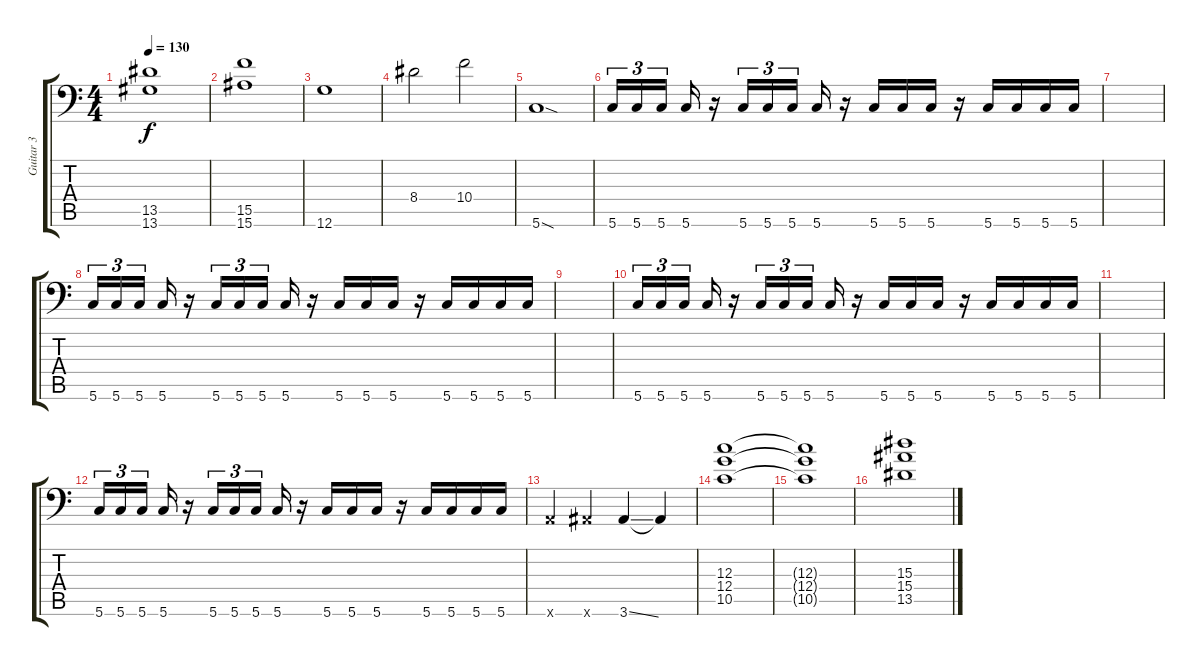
\track ("Guitar 3" "Guitar 3") {instrument distortionguitar}
\staff {score tabs}
\tuning (A3 E3 C3 G2 D2 G1) {hide}
\ts (4 4)
\tempo 130
\clef f4
\ks c
(13.5 13.6).1{dy f} |
(15.5 15.6).1 |
12.6.1 |
8.4.2 10.4.2 |
5.6{sod}.1 |
5.6.16{tu (3 2)} 5.6.16{tu (3 2)} 5.6.16{tu (3 2) beam splitsecondary} 5.6.16 r.16 5.6.16{tu (3 2)} 5.6.16{tu (3 2)} 5.6.16{tu (3 2) beam splitsecondary} 5.6.16 r.16 5.6.16 5.6.16 5.6.16 r.16 5.6.16 5.6.16 5.6.16 5.6.16 |
|
5.6.16{tu (3 2)} 5.6.16{tu (3 2)} 5.6.16{tu (3 2) beam splitsecondary} 5.6.16 r.16 5.6.16{tu (3 2)} 5.6.16{tu (3 2)} 5.6.16{tu (3 2) beam splitsecondary} 5.6.16 r.16 5.6.16 5.6.16 5.6.16 r.16 5.6.16 5.6.16 5.6.16 5.6.16 |
|
5.6.16{tu (3 2)} 5.6.16{tu (3 2)} 5.6.16{tu (3 2) beam splitsecondary} 5.6.16 r.16 5.6.16{tu (3 2)} 5.6.16{tu (3 2)} 5.6.16{tu (3 2) beam splitsecondary} 5.6.16 r.16 5.6.16 5.6.16 5.6.16 r.16 5.6.16 5.6.16 5.6.16 5.6.16 |
|
5.6.16{tu (3 2)} 5.6.16{tu (3 2)} 5.6.16{tu (3 2) beam splitsecondary} 5.6.16 r.16 5.6.16{tu (3 2)} 5.6.16{tu (3 2)} 5.6.16{tu (3 2) beam splitsecondary} 5.6.16 r.16 5.6.16 5.6.16 5.6.16 r.16 5.6.16 5.6.16 5.6.16 5.6.16 |
2.6{x}.4 3.6{x}.4 3.6{ss}.4 3.6{t}.4 |
(12.3 12.4 10.5).1 |
(12.3{t} 12.4{t} 10.5{t}).1 |
(15.3 15.4 13.5).1
